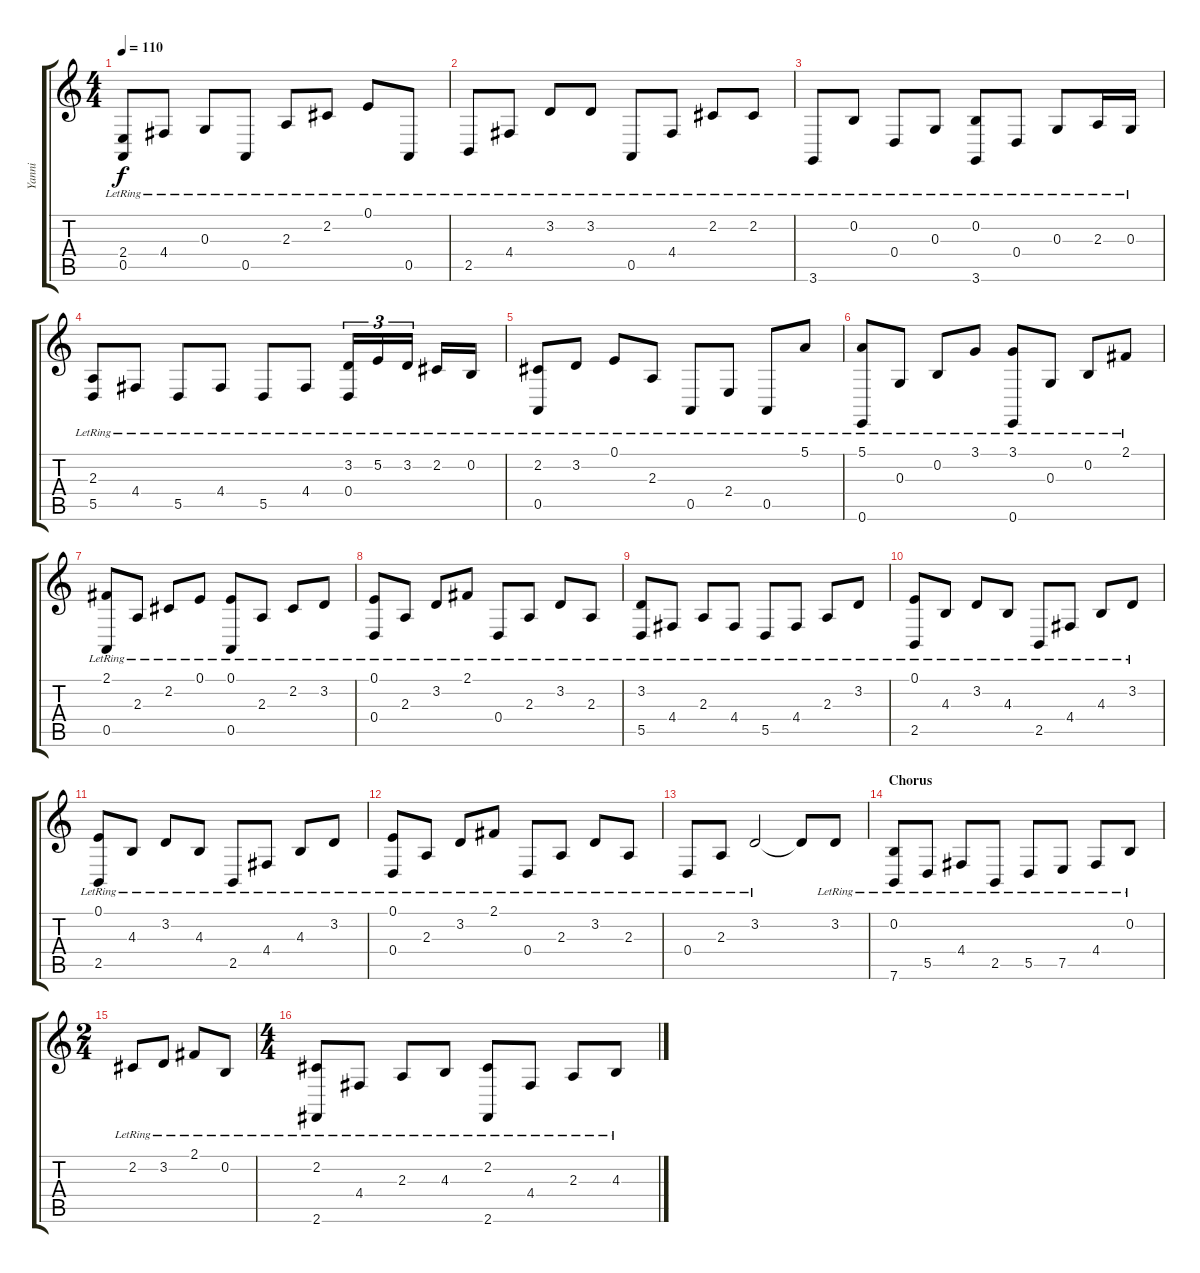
\track ("Yanni" "Yanni") {instrument acousticgrandpiano}
\staff {score tabs}
\tuning (E4 B3 G3 D3 A2 E2) {hide}
\ts (4 4)
\tempo 110
\clef g2
\ks c
(2.4{lr} 0.5{lr}).8{dy f} 4.4{lr}.8 0.3{lr}.8 0.5{lr}.8 2.3{lr}.8 2.2{lr}.8 0.1{lr}.8 0.5{lr}.8 |
2.5{lr}.8 4.4{lr}.8 3.2{lr}.8 3.2{lr}.8 0.5{lr}.8 4.4{lr}.8 2.2{lr}.8 2.2{lr}.8 |
3.6{lr}.8 0.2{lr}.8 0.4{lr}.8 0.3{lr}.8 (0.2{lr} 3.6{lr}).8 0.4{lr}.8 0.3{lr}.8 2.3{lr}.16 0.3{lr}.16 |
(2.3{lr} 5.5{lr}).8 4.4{lr}.8 5.5{lr}.8 4.4{lr}.8 5.5{lr}.8 4.4{lr}.8 (3.2{lr} 0.4{lr}).16{tu (3 2)} 5.2{lr}.16{tu (3 2)} 3.2{lr}.16{tu (3 2)} 2.2{lr}.16 0.2{lr}.16 |
(2.2{lr} 0.5{lr}).8 3.2{lr}.8 0.1{lr}.8 2.3{lr}.8 0.5{lr}.8 2.4{lr}.8 0.5{lr}.8 5.1{lr}.8 |
(5.1{lr} 0.6{lr}).8 0.3{lr}.8 0.2{lr}.8 3.1{lr}.8 (3.1{lr} 0.6{lr}).8 0.3{lr}.8 0.2{lr}.8 2.1{lr}.8 |
(2.1{lr} 0.5{lr}).8 2.3{lr}.8 2.2{lr}.8 0.1{lr}.8 (0.1{lr} 0.5{lr}).8 2.3{lr}.8 2.2{lr}.8 3.2{lr}.8 |
(0.1{lr} 0.4{lr}).8 2.3{lr}.8 3.2{lr}.8 2.1{lr}.8 0.4{lr}.8 2.3{lr}.8 3.2{lr}.8 2.3{lr}.8 |
(3.2{lr} 5.5{lr}).8 4.4{lr}.8 2.3{lr}.8 4.4{lr}.8 5.5{lr}.8 4.4{lr}.8 2.3{lr}.8 3.2{lr}.8 |
(0.1{lr} 2.5{lr}).8 4.3{lr}.8 3.2{lr}.8 4.3{lr}.8 2.5{lr}.8 4.4{lr}.8 4.3{lr}.8 3.2{lr}.8 |
(0.1{lr} 2.5{lr}).8 4.3{lr}.8 3.2{lr}.8 4.3{lr}.8 2.5{lr}.8 4.4{lr}.8 4.3{lr}.8 3.2{lr}.8 |
(0.1{lr} 0.4{lr}).8 2.3{lr}.8 3.2{lr}.8 2.1{lr}.8 0.4{lr}.8 2.3{lr}.8 3.2{lr}.8 2.3{lr}.8 |
0.4{lr}.8 2.3{lr}.8 3.2{lr}.2 3.2{t}.8 3.2{lr}.8 |
\section ("" "Chorus ")
(0.2{lr} 7.6{lr}).8 5.5{lr}.8 4.4{lr}.8 2.5{lr}.8 5.5{lr}.8 7.5{lr}.8 4.4{lr}.8 0.2{lr}.8 |
\ts (2 4)
2.2{lr}.8 3.2{lr}.8 2.1{lr}.8 0.2{lr}.8 |
\ts (4 4)
(2.2{lr} 2.6{lr}).8 4.4{lr}.8 2.3{lr}.8 4.3{lr}.8 (2.2{lr} 2.6{lr}).8 4.4{lr}.8 2.3{lr}.8 4.3{lr}.8
